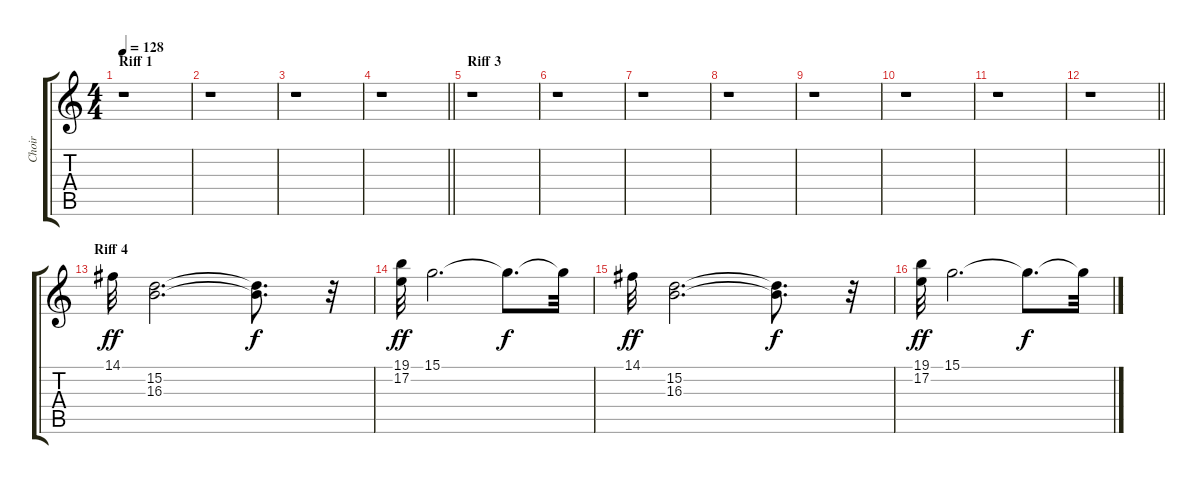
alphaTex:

\track ("Choir" "Choir") {instrument choiraahs}
\staff {score tabs}
\tuning (E4 B3 G3 D3 A2 E2) {hide}
\ts (4 4)
\section ("" "Riff 1")
\tempo 128
\clef g2
\ks c
r.1{dy ff} |
r.1 |
r.1 |
\barLineRight lightlight
r.1 |
\section ("" "Riff 3")
r.1 |
r.1 |
r.1 |
r.1 |
r.1 |
r.1 |
r.1 |
\barLineRight lightlight
r.1 |
\section ("" "Riff 4")
14.1.32 (15.2 16.3).2{d} (15.2{t} 16.3{t}).8{d dy f} r.32 |
(19.1 17.2).32{dy ff} 15.1.2{d} 15.1{t}.8{d dy f} 15.1{t}.32 |
14.1.32{dy ff} (15.2 16.3).2{d} (15.2{t} 16.3{t}).8{d dy f} r.32 |
(19.1 17.2).32{dy ff} 15.1.2{d} 15.1{t}.8{d dy f} 15.1{t}.32
